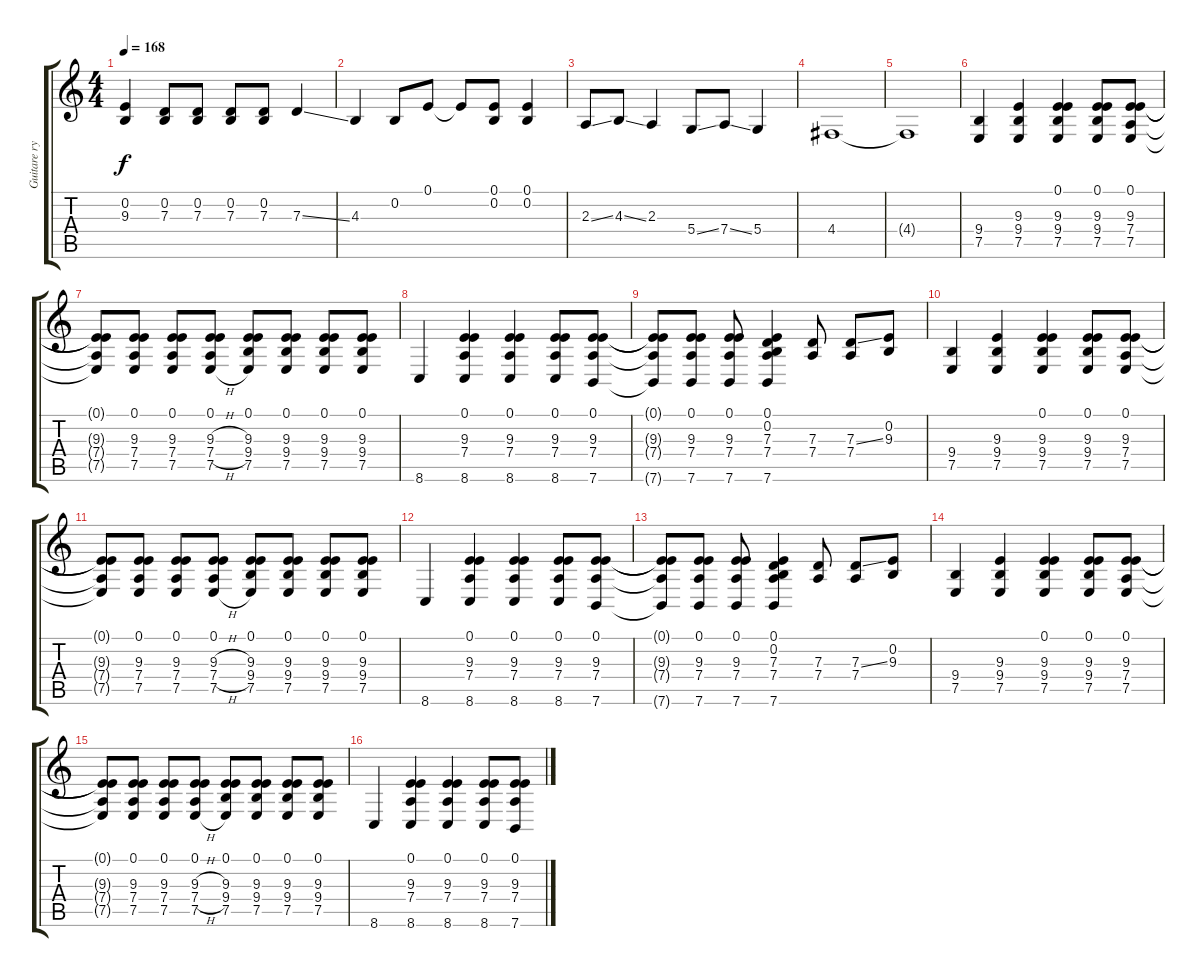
\track ("Guitare rythmique" "Guitare ry") {instrument fx4atmosphere}
\staff {score tabs}
\tuning (E4 B3 G3 D3 A2 E2) {hide}
\ts (4 4)
\tempo 168
\clef g2
\ks c
(0.2 9.3).4{dy f} (0.2 7.3).8 (0.2 7.3).8 (0.2 7.3).8 (0.2 7.3).8 7.3{ss}.4 |
4.3.4 0.2.8 0.1.8 0.1{t}.8 (0.1 0.2).8 (0.1 0.2).4 |
2.3{ss}.8 4.3{ss}.8 2.3.4 5.4{ss}.8 7.4{ss}.8 5.4.4 |
4.4.1 |
4.4{t}.1 |
(9.4 7.5).4 (9.3 9.4 7.5).4 (0.1 9.3 9.4 7.5).4 (0.1 9.3 9.4 7.5).8 (0.1 9.3 7.4 7.5).8 |
(0.1{t} 9.3{t} 7.4{t} 7.5{t}).8 (0.1 9.3 7.4 7.5).8 (0.1 9.3 7.4 7.5).8 (0.1{h} 9.3{h} 7.4{h} 7.5{h}).8 (0.1 9.3 9.4 7.5).8 (0.1 9.3 9.4 7.5).8 (0.1 9.3 9.4 7.5).8 (0.1 9.3 9.4 7.5).8 |
8.6.4 (0.1 9.3 7.4 8.6).4 (0.1 9.3 7.4 8.6).4 (0.1 9.3 7.4 8.6).8 (0.1 9.3 7.4 7.6).8 |
(0.1{t} 9.3{t} 7.4{t} 7.6{t}).8 (0.1 9.3 7.4 7.6).8 (0.1 9.3 7.4 7.6).8 (0.1 0.2 7.3 7.4 7.6).4 (7.3 7.4).8 (7.3{ss} 7.4).8 (0.2 9.3).8 |
(9.4 7.5).4 (9.3 9.4 7.5).4 (0.1 9.3 9.4 7.5).4 (0.1 9.3 9.4 7.5).8 (0.1 9.3 7.4 7.5).8 |
(0.1{t} 9.3{t} 7.4{t} 7.5{t}).8 (0.1 9.3 7.4 7.5).8 (0.1 9.3 7.4 7.5).8 (0.1{h} 9.3{h} 7.4{h} 7.5{h}).8 (0.1 9.3 9.4 7.5).8 (0.1 9.3 9.4 7.5).8 (0.1 9.3 9.4 7.5).8 (0.1 9.3 9.4 7.5).8 |
8.6.4 (0.1 9.3 7.4 8.6).4 (0.1 9.3 7.4 8.6).4 (0.1 9.3 7.4 8.6).8 (0.1 9.3 7.4 7.6).8 |
(0.1{t} 9.3{t} 7.4{t} 7.6{t}).8 (0.1 9.3 7.4 7.6).8 (0.1 9.3 7.4 7.6).8 (0.1 0.2 7.3 7.4 7.6).4 (7.3 7.4).8 (7.3{ss} 7.4).8 (0.2 9.3).8 |
(9.4 7.5).4 (9.3 9.4 7.5).4 (0.1 9.3 9.4 7.5).4 (0.1 9.3 9.4 7.5).8 (0.1 9.3 7.4 7.5).8 |
(0.1{t} 9.3{t} 7.4{t} 7.5{t}).8 (0.1 9.3 7.4 7.5).8 (0.1 9.3 7.4 7.5).8 (0.1{h} 9.3{h} 7.4{h} 7.5{h}).8 (0.1 9.3 9.4 7.5).8 (0.1 9.3 9.4 7.5).8 (0.1 9.3 9.4 7.5).8 (0.1 9.3 9.4 7.5).8 |
8.6.4 (0.1 9.3 7.4 8.6).4 (0.1 9.3 7.4 8.6).4 (0.1 9.3 7.4 8.6).8 (0.1 9.3 7.4 7.6).8
